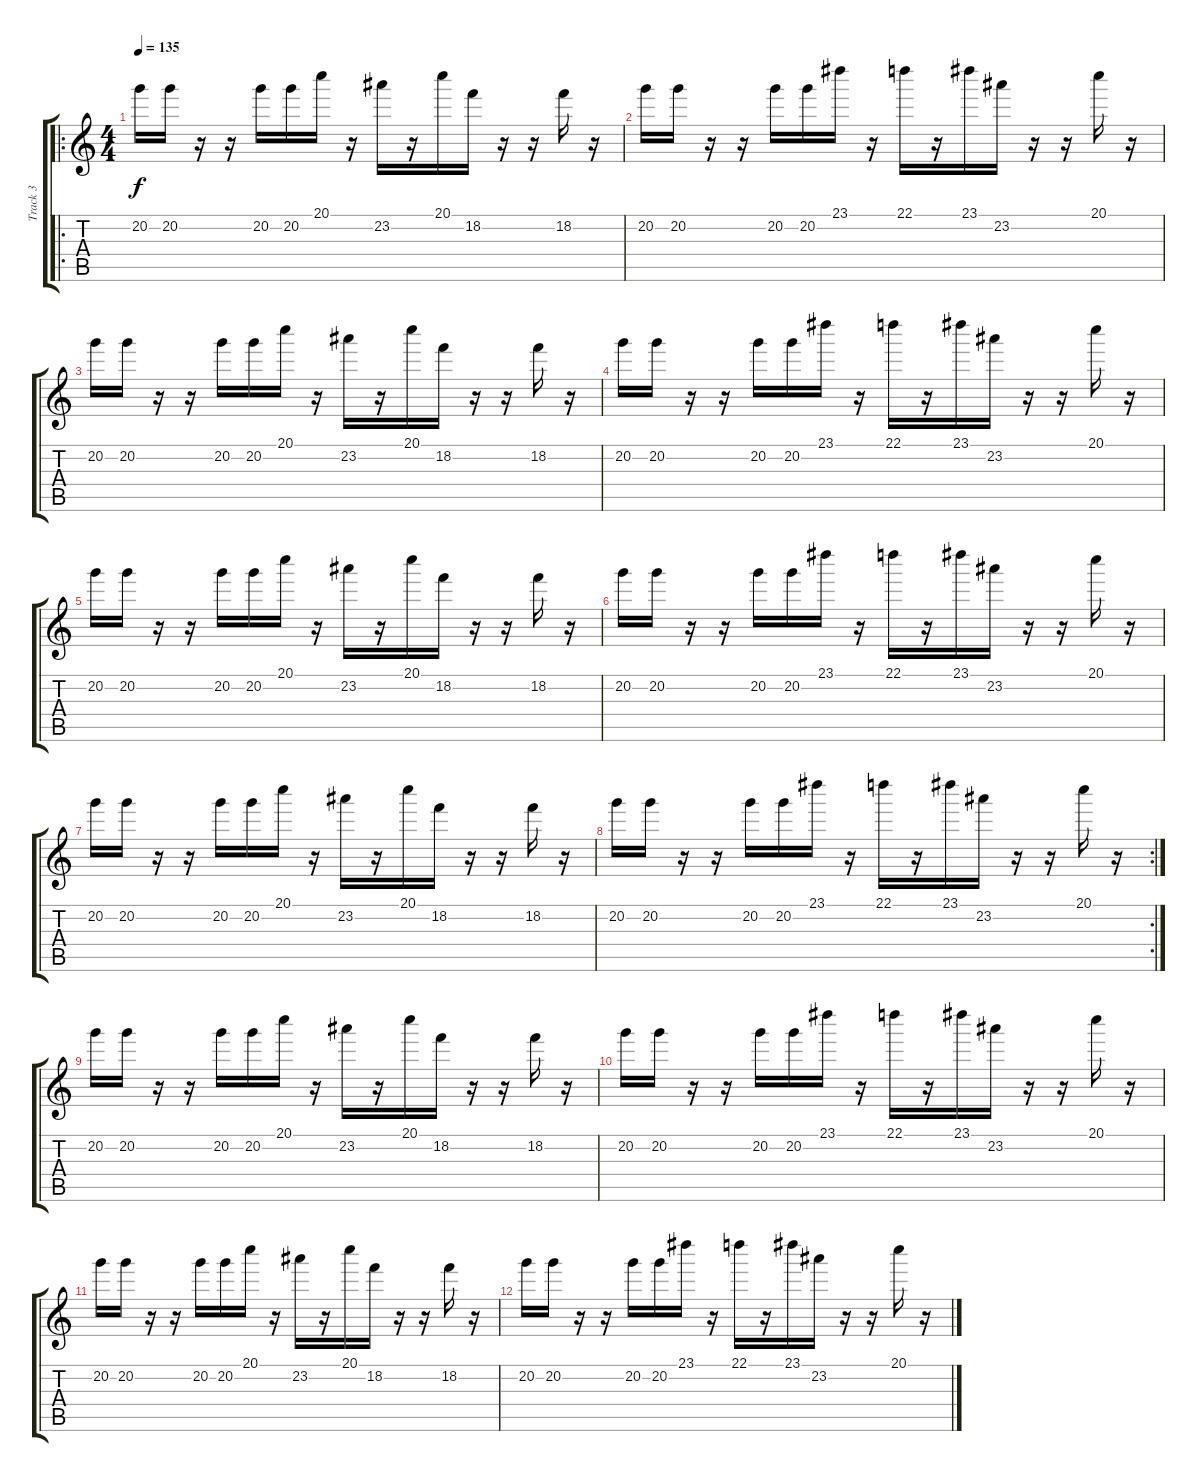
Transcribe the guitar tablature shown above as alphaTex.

\track ("Track 3" "Track 3") {instrument distortionguitar}
\staff {score tabs}
\tuning (E4 B3 G3 D3 A2 E2) {hide}
\ro
\ts (4 4)
\tempo 135
\clef g2
\ks c
20.2.16{dy f} 20.2.16 r.16 r.16 20.2.16 20.2.16 20.1.16 r.16 23.2.16 r.16 20.1.16 18.2.16 r.16 r.16 18.2.16 r.16 |
20.2.16 20.2.16 r.16 r.16 20.2.16 20.2.16 23.1.16 r.16 22.1.16 r.16 23.1.16 23.2.16 r.16 r.16 20.1.16 r.16 |
20.2.16 20.2.16 r.16 r.16 20.2.16 20.2.16 20.1.16 r.16 23.2.16 r.16 20.1.16 18.2.16 r.16 r.16 18.2.16 r.16 |
20.2.16 20.2.16 r.16 r.16 20.2.16 20.2.16 23.1.16 r.16 22.1.16 r.16 23.1.16 23.2.16 r.16 r.16 20.1.16 r.16 |
20.2.16 20.2.16 r.16 r.16 20.2.16 20.2.16 20.1.16 r.16 23.2.16 r.16 20.1.16 18.2.16 r.16 r.16 18.2.16 r.16 |
20.2.16 20.2.16 r.16 r.16 20.2.16 20.2.16 23.1.16 r.16 22.1.16 r.16 23.1.16 23.2.16 r.16 r.16 20.1.16 r.16 |
20.2.16 20.2.16 r.16 r.16 20.2.16 20.2.16 20.1.16 r.16 23.2.16 r.16 20.1.16 18.2.16 r.16 r.16 18.2.16 r.16 |
\rc 2
20.2.16 20.2.16 r.16 r.16 20.2.16 20.2.16 23.1.16 r.16 22.1.16 r.16 23.1.16 23.2.16 r.16 r.16 20.1.16 r.16 |
20.2.16 20.2.16 r.16 r.16 20.2.16 20.2.16 20.1.16 r.16 23.2.16 r.16 20.1.16 18.2.16 r.16 r.16 18.2.16 r.16 |
20.2.16 20.2.16 r.16 r.16 20.2.16 20.2.16 23.1.16 r.16 22.1.16 r.16 23.1.16 23.2.16 r.16 r.16 20.1.16 r.16 |
20.2.16 20.2.16 r.16 r.16 20.2.16 20.2.16 20.1.16 r.16 23.2.16 r.16 20.1.16 18.2.16 r.16 r.16 18.2.16 r.16 |
20.2.16 20.2.16 r.16 r.16 20.2.16 20.2.16 23.1.16 r.16 22.1.16 r.16 23.1.16 23.2.16 r.16 r.16 20.1.16 r.16
